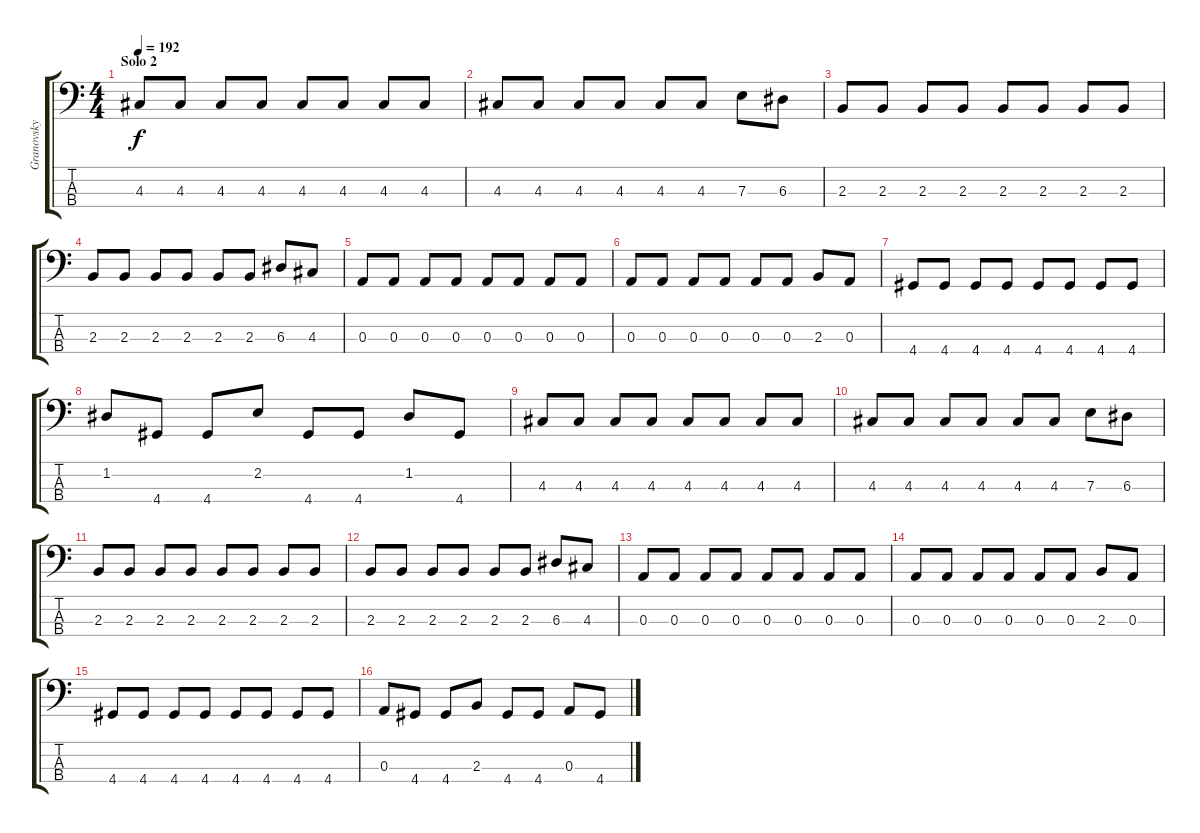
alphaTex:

\track ("Granovsky" "Granovsky") {instrument electricbassfinger}
\staff {score tabs}
\tuning (G2 D2 A1 E1) {hide}
\ts (4 4)
\section ("" "Solo 2")
\tempo 192
\clef f4
\ks c
4.3.8{dy f} 4.3.8 4.3.8 4.3.8 4.3.8 4.3.8 4.3.8 4.3.8 |
4.3.8 4.3.8 4.3.8 4.3.8 4.3.8 4.3.8 7.3.8 6.3.8 |
2.3.8 2.3.8 2.3.8 2.3.8 2.3.8 2.3.8 2.3.8 2.3.8 |
2.3.8 2.3.8 2.3.8 2.3.8 2.3.8 2.3.8 6.3.8 4.3.8 |
0.3.8 0.3.8 0.3.8 0.3.8 0.3.8 0.3.8 0.3.8 0.3.8 |
0.3.8 0.3.8 0.3.8 0.3.8 0.3.8 0.3.8 2.3.8 0.3.8 |
4.4.8 4.4.8 4.4.8 4.4.8 4.4.8 4.4.8 4.4.8 4.4.8 |
1.2.8 4.4.8 4.4.8 2.2.8 4.4.8 4.4.8 1.2.8 4.4.8 |
4.3.8 4.3.8 4.3.8 4.3.8 4.3.8 4.3.8 4.3.8 4.3.8 |
4.3.8 4.3.8 4.3.8 4.3.8 4.3.8 4.3.8 7.3.8 6.3.8 |
2.3.8 2.3.8 2.3.8 2.3.8 2.3.8 2.3.8 2.3.8 2.3.8 |
2.3.8 2.3.8 2.3.8 2.3.8 2.3.8 2.3.8 6.3.8 4.3.8 |
0.3.8 0.3.8 0.3.8 0.3.8 0.3.8 0.3.8 0.3.8 0.3.8 |
0.3.8 0.3.8 0.3.8 0.3.8 0.3.8 0.3.8 2.3.8 0.3.8 |
4.4.8 4.4.8 4.4.8 4.4.8 4.4.8 4.4.8 4.4.8 4.4.8 |
0.3.8 4.4.8 4.4.8 2.3.8 4.4.8 4.4.8 0.3.8 4.4.8
